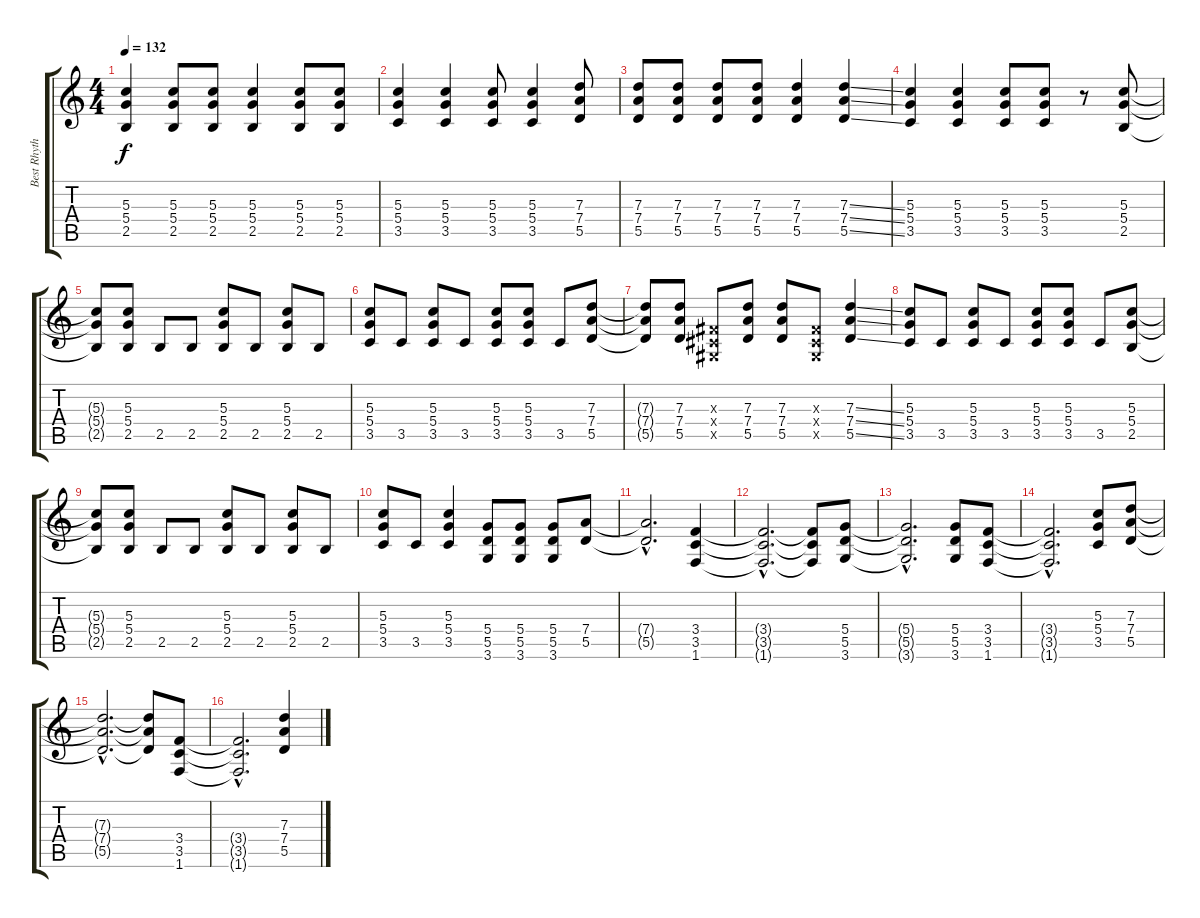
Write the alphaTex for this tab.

\track ("Best Rhythm Guitar Combo" "Best Rhyth") {instrument electricguitarclean}
\staff {score tabs}
\tuning (E4 B3 G3 D3 A2 E2) {hide}
\ts (4 4)
\tempo 132
\clef g2
\ks c
(5.3{t} 5.4{t} 2.5{t}).4{dy f} (5.3 5.4 2.5).8 (5.3 5.4 2.5).8 (5.3 5.4 2.5).4 (5.3 5.4 2.5).8 (5.3 5.4 2.5).8 |
(5.3 5.4 3.5).4 (5.3 5.4 3.5).4 (5.3 5.4 3.5).8 (5.3 5.4 3.5).4 (7.3 7.4 5.5).8 |
(7.3 7.4 5.5).8 (7.3 7.4 5.5).8 (7.3 7.4 5.5).8 (7.3 7.4 5.5).8 (7.3 7.4 5.5).4 (7.3{ss} 7.4{ss} 5.5{ss}).4 |
(5.3 5.4 3.5).4 (5.3 5.4 3.5).4 (5.3 5.4 3.5).8 (5.3 5.4 3.5).8 r.8 (5.3 5.4 2.5).8 |
(5.3{t} 5.4{t} 2.5{t}).8 (5.3 5.4 2.5).8 2.5.8 2.5.8 (5.3 5.4 2.5).8 2.5.8 (5.3 5.4 2.5).8 2.5.8 |
(5.3 5.4 3.5).8 3.5.8 (5.3 5.4 3.5).8 3.5.8 (5.3 5.4 3.5).8 (5.3 5.4 3.5).8 3.5.8 (7.3 7.4 5.5).8 |
(7.3{t} 7.4{t} 5.5{t}).8 (7.3 7.4 5.5).8 (-1.3{x} -1.4{x} -1.5{x}).8 (7.3 7.4 5.5).8 (7.3 7.4 5.5).8 (-1.3{x} -1.4{x} -1.5{x}).8 (7.3{ss} 7.4{ss} 5.5{ss}).4 |
(5.3 5.4 3.5).8 3.5.8 (5.3 5.4 3.5).8 3.5.8 (5.3 5.4 3.5).8 (5.3 5.4 3.5).8 3.5.8 (5.3 5.4 2.5).8 |
(5.3{t} 5.4{t} 2.5{t}).8 (5.3 5.4 2.5).8 2.5.8 2.5.8 (5.3 5.4 2.5).8 2.5.8 (5.3 5.4 2.5).8 2.5.8 |
(5.3 5.4 3.5).8 3.5.8 (5.3 5.4 3.5).4 (5.4 5.5 3.6).8 (5.4 5.5 3.6).8 (5.4 5.5 3.6).8 (7.4 5.5).8 |
(7.4{hac t} 5.5{hac t}).2{d} (3.4 3.5 1.6).4 |
(3.4{hac t} 3.5{hac t} 1.6{hac t}).2{d} (3.4{t} 3.5{t} 1.6{t}).8 (5.4 5.5 3.6).8 |
(5.4{hac t} 5.5{hac t} 3.6{hac t}).2{d} (5.4 5.5 3.6).8 (3.4 3.5 1.6).8 |
(3.4{hac t} 3.5{hac t} 1.6{hac t}).2{d} (5.3 5.4 3.5).8 (7.3 7.4 5.5).8 |
(7.3{hac t} 7.4{hac t} 5.5{hac t}).2{d} (7.3{t} 7.4{t} 5.5{t}).8 (3.4 3.5 1.6).8 |
(3.4{hac t} 3.5{hac t} 1.6{hac t}).2{d} (7.3 7.4 5.5).4
